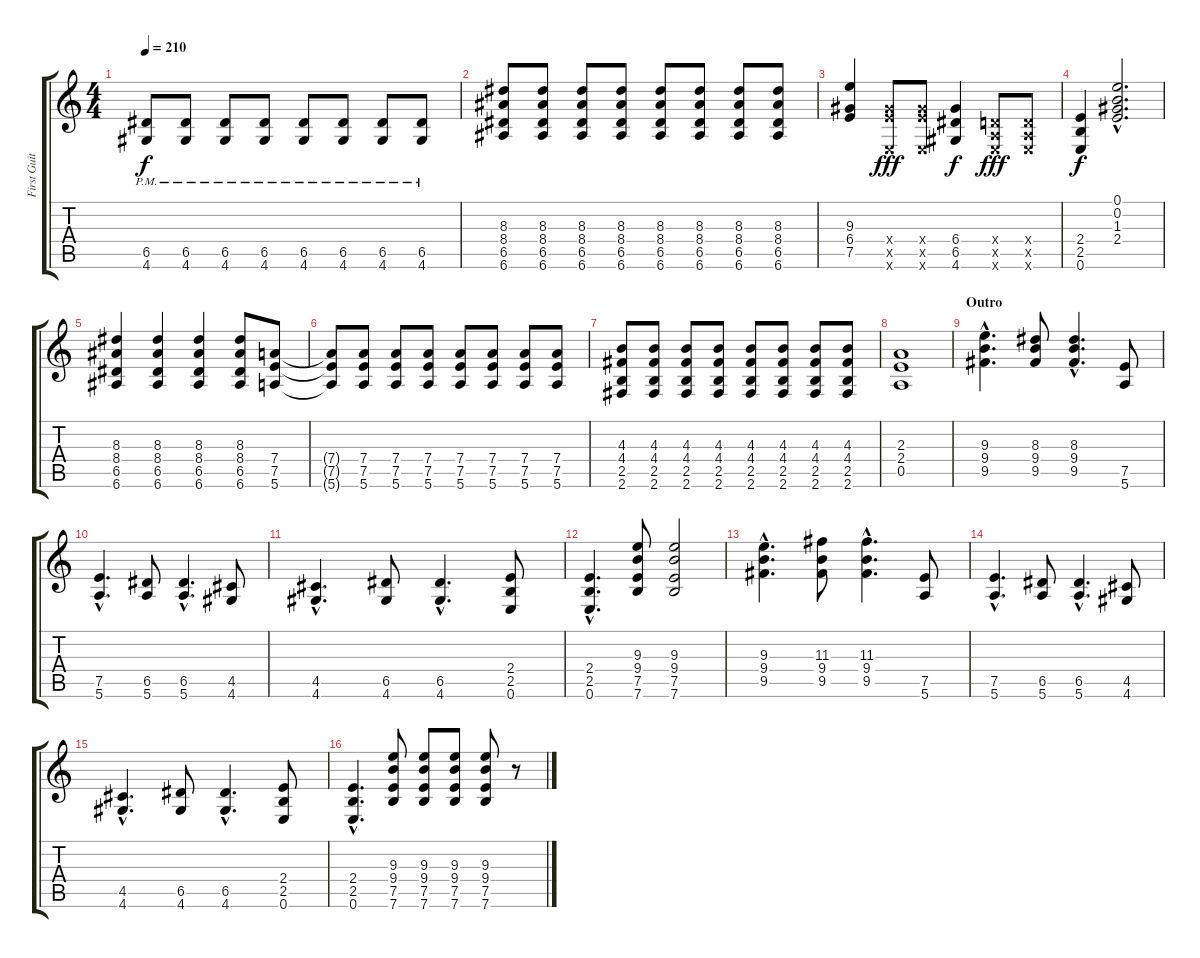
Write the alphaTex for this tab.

\track ("First Guitar" "First Guit") {instrument distortionguitar}
\staff {score tabs}
\tuning (E4 B3 G3 D3 A2 E2) {hide}
\ts (4 4)
\tempo 210
\clef g2
\ks c
(6.5{pm} 4.6{pm}).8{dy f} (6.5{pm} 4.6{pm}).8 (6.5{pm} 4.6{pm}).8 (6.5{pm} 4.6{pm}).8 (6.5{pm} 4.6{pm}).8 (6.5{pm} 4.6{pm}).8 (6.5{pm} 4.6{pm}).8 (6.5{pm} 4.6{pm}).8 |
(8.3 8.4 6.5 6.6).8 (8.3 8.4 6.5 6.6).8 (8.3 8.4 6.5 6.6).8 (8.3 8.4 6.5 6.6).8 (8.3 8.4 6.5 6.6).8 (8.3 8.4 6.5 6.6).8 (8.3 8.4 6.5 6.6).8 (8.3 8.4 6.5 6.6).8 |
(9.3 6.4 7.5).4 (6.4{x} 7.5{x} 0.6{x}).8{dy fff} (6.4{x} 7.5{x} 0.6{x}).8 (6.4 6.5 4.6).4{dy f} (0.4{x} 0.5{x} 0.6{x}).8{dy fff} (0.4{x} 0.5{x} 0.6{x}).8 |
(2.4 2.5 0.6).4{dy f} (0.1{hac} 0.2{hac} 1.3{hac} 2.4{hac}).2{d} |
(8.3 8.4 6.5 6.6).4 (8.3 8.4 6.5 6.6).4 (8.3 8.4 6.5 6.6).4 (8.3 8.4 6.5 6.6).8 (7.4 7.5 5.6).8 |
(7.4{t} 7.5{t} 5.6{t}).8 (7.4 7.5 5.6).8 (7.4 7.5 5.6).8 (7.4 7.5 5.6).8 (7.4 7.5 5.6).8 (7.4 7.5 5.6).8 (7.4 7.5 5.6).8 (7.4 7.5 5.6).8 |
(4.3 4.4 2.5 2.6).8 (4.3 4.4 2.5 2.6).8 (4.3 4.4 2.5 2.6).8 (4.3 4.4 2.5 2.6).8 (4.3 4.4 2.5 2.6).8 (4.3 4.4 2.5 2.6).8 (4.3 4.4 2.5 2.6).8 (4.3 4.4 2.5 2.6).8 |
(2.3 2.4 0.5).1 |
\section ("" "Outro")
(9.3{hac} 9.4{hac} 9.5{hac}).4{d} (8.3 9.4 9.5).8 (8.3{hac} 9.4{hac} 9.5{hac}).4{d} (7.5 5.6).8 |
(7.5{hac} 5.6{hac}).4{d} (6.5 5.6).8 (6.5{hac} 5.6{hac}).4{d} (4.5 4.6).8 |
(4.5{hac} 4.6{hac}).4{d} (6.5 4.6).8 (6.5{hac} 4.6{hac}).4{d} (2.4 2.5 0.6).8 |
(2.4{hac} 2.5{hac} 0.6{hac}).4{d} (9.3 9.4 7.5 7.6).8 (9.3 9.4 7.5 7.6).2 |
(9.3{hac} 9.4{hac} 9.5{hac}).4{d} (11.3 9.4 9.5).8 (11.3{hac} 9.4{hac} 9.5{hac}).4{d} (7.5 5.6).8 |
(7.5{hac} 5.6{hac}).4{d} (6.5 5.6).8 (6.5{hac} 5.6{hac}).4{d} (4.5 4.6).8 |
(4.5{hac} 4.6{hac}).4{d} (6.5 4.6).8 (6.5{hac} 4.6{hac}).4{d} (2.4 2.5 0.6).8 |
(2.4{hac} 2.5{hac} 0.6{hac}).4{d} (9.3 9.4 7.5 7.6).8 (9.3 9.4 7.5 7.6).8 (9.3 9.4 7.5 7.6).8 (9.3 9.4 7.5 7.6).8 r.8
